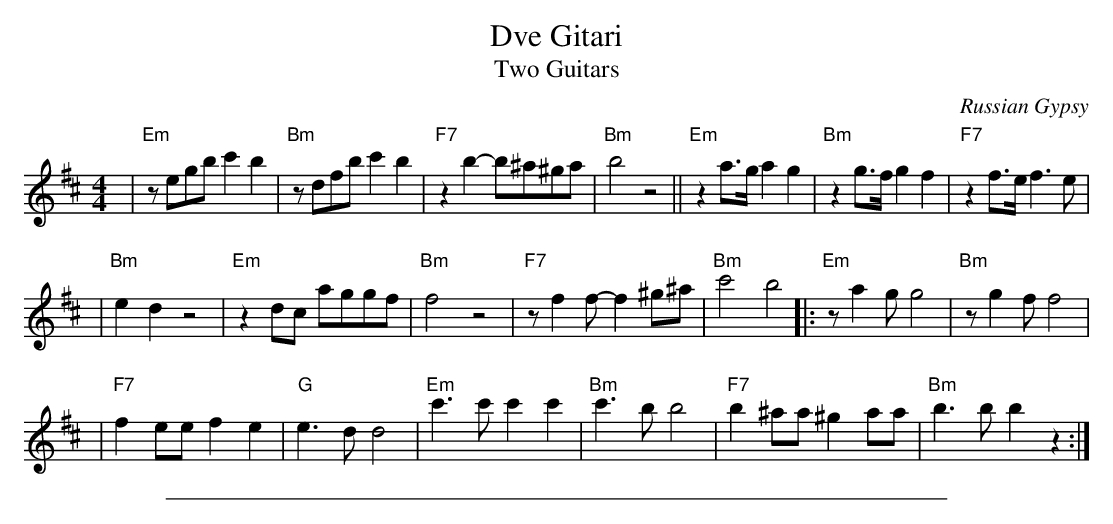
X:1
T: Dve Gitari
T: Two Guitars
O: Russian Gypsy
M: 4/4
L: 1/8
K: Bm
| "Em"zegb c'2b2 \
| "Bm"zdfb c'2b2 \
| "F7"z2b2- b^a^ga \
| "Bm"b4 z4 \
|| "Em"z2a>g a2g2 \
| "Bm"z2g>f g2f2 \
| "F7"z2f>e f3e |
| "Bm"e2d2 z4 \
| "Em"z2dc aggf \
| "Bm"f4 z4 \
| "F7"zf2f- f2^g^a \
| "Bm"c'4 b4 \
|: "Em"za2g g4 \
| "Bm"zg2f f4 |
| "F7"f2ee f2e2 \
| "G"e3d d4 \
| "Em"c'3c' c'2c'2 \
| "Bm"c'3b b4 \
| "F7"b2^aa ^g2aa \
| "Bm"b3b b2z2 :|
